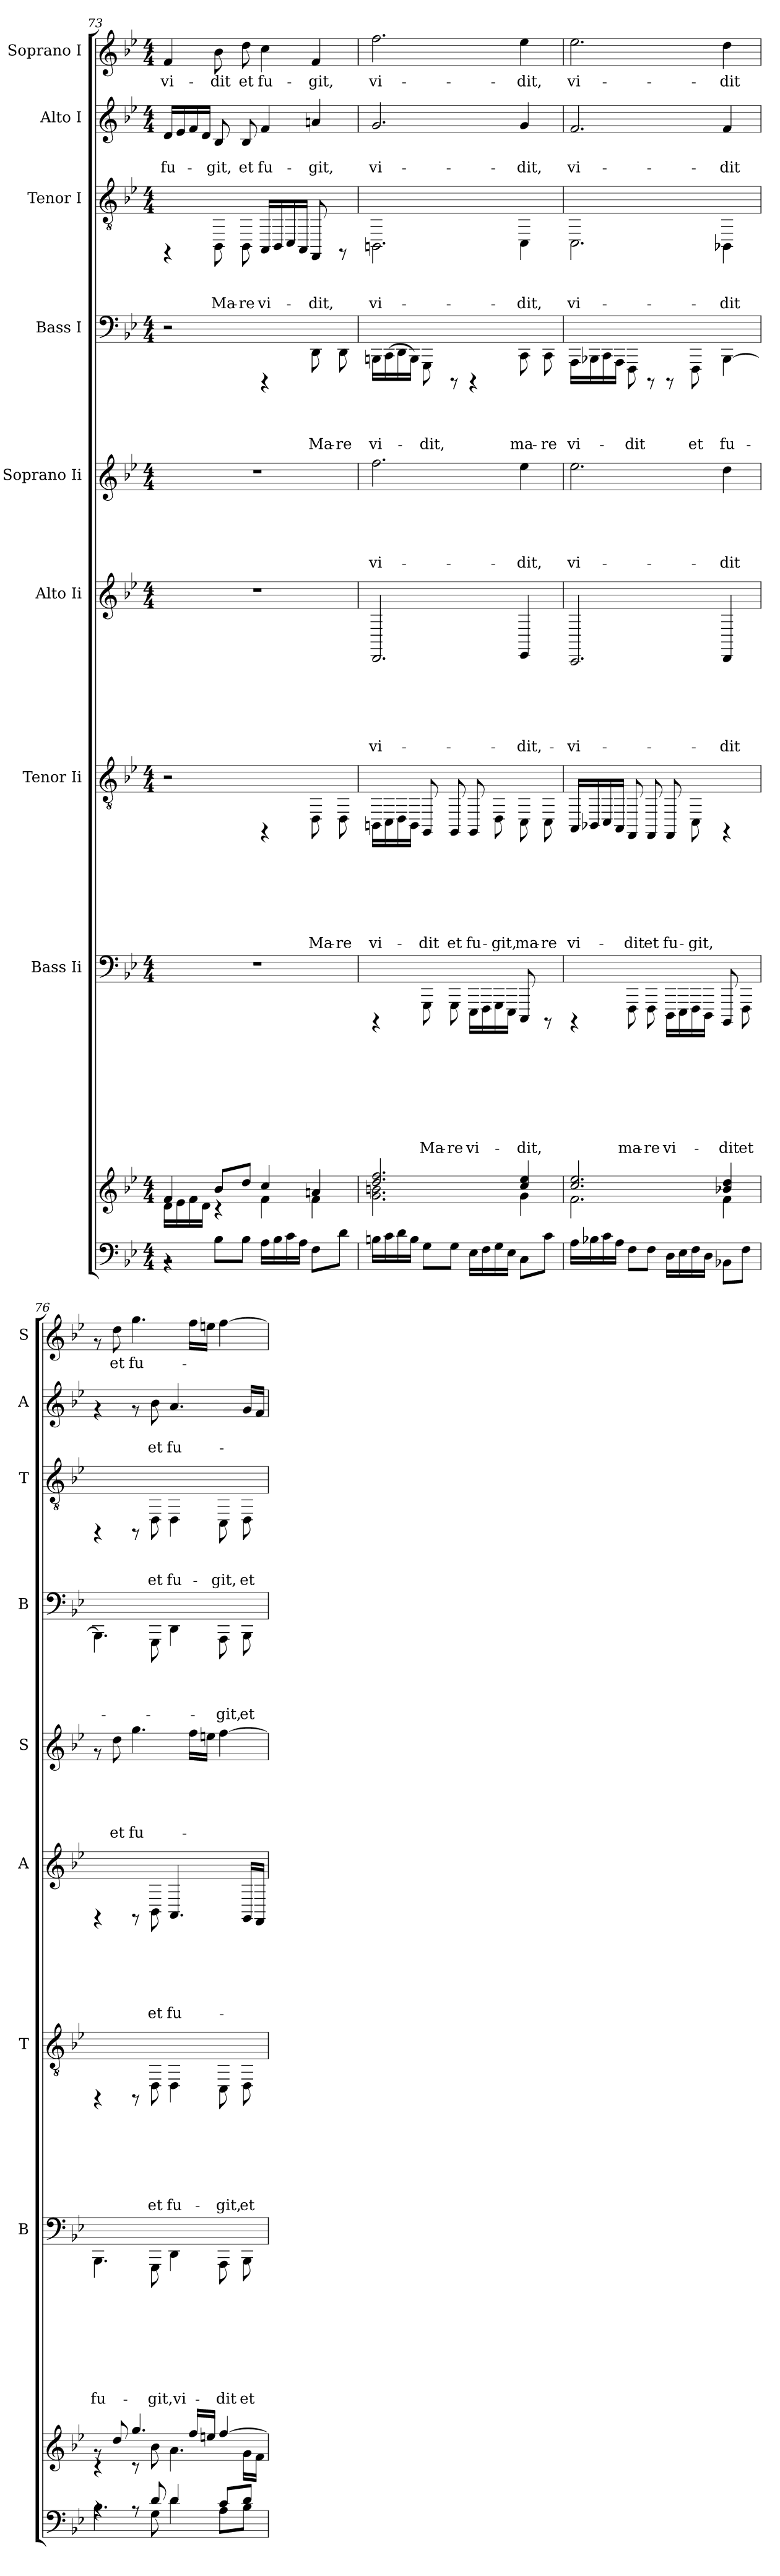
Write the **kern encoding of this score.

**kern	**kern	**kern	**text	**text	**text	**text	**text	**text	**text	**text	**kern	**text	**text	**text	**text	**text	**text	**text	**kern	**text	**text	**text	**text	**text	**text	**kern	**text	**text	**text	**text	**text	**kern	**text	**text	**text	**text	**kern	**text	**text	**text	**kern	**text	**text	**kern	**text
*part9	*part9	*part8	*part8	*part8	*part8	*part8	*part8	*part8	*part8	*part8	*part7	*part7	*part7	*part7	*part7	*part7	*part7	*part7	*part6	*part6	*part6	*part6	*part6	*part6	*part6	*part5	*part5	*part5	*part5	*part5	*part5	*part4	*part4	*part4	*part4	*part4	*part3	*part3	*part3	*part3	*part2	*part2	*part2	*part1	*part1
*staff10	*staff9	*staff8	*staff8	*staff8	*staff8	*staff8	*staff8	*staff8	*staff8	*staff8	*staff7	*staff7	*staff7	*staff7	*staff7	*staff7	*staff7	*staff7	*staff6	*staff6	*staff6	*staff6	*staff6	*staff6	*staff6	*staff5	*staff5	*staff5	*staff5	*staff5	*staff5	*staff4	*staff4	*staff4	*staff4	*staff4	*staff3	*staff3	*staff3	*staff3	*staff2	*staff2	*staff2	*staff1	*staff1
*	*	*I"Bass Ii	*	*	*	*	*	*	*	*	*I"Tenor Ii	*	*	*	*	*	*	*	*I"Alto Ii	*	*	*	*	*	*	*I"Soprano Ii	*	*	*	*	*	*I"Bass I	*	*	*	*	*I"Tenor I	*	*	*	*I"Alto I	*	*	*I"Soprano I	*
*	*	*I'B	*	*	*	*	*	*	*	*	*I'T	*	*	*	*	*	*	*	*I'A	*	*	*	*	*	*	*I'S	*	*	*	*	*	*I'B	*	*	*	*	*I'T	*	*	*	*I'A	*	*	*I'S	*
*clefF4	*clefG2	*clefF4	*	*	*	*	*	*	*	*	*clefGv2	*	*	*	*	*	*	*	*clefG2	*	*	*	*	*	*	*clefG2	*	*	*	*	*	*clefF4	*	*	*	*	*clefGv2	*	*	*	*clefG2	*	*	*clefG2	*
*k[b-e-]	*k[b-e-]	*k[b-e-]	*	*	*	*	*	*	*	*	*k[b-e-]	*	*	*	*	*	*	*	*k[b-e-]	*	*	*	*	*	*	*k[b-e-]	*	*	*	*	*	*k[b-e-]	*	*	*	*	*k[b-e-]	*	*	*	*k[b-e-]	*	*	*k[b-e-]	*
*B-:	*B-:	*B-:	*	*	*	*	*	*	*	*	*B-:	*	*	*	*	*	*	*	*B-:	*	*	*	*	*	*	*B-:	*	*	*	*	*	*B-:	*	*	*	*	*B-:	*	*	*	*B-:	*	*	*B-:	*
*M4/4	*M4/4	*M4/4	*	*	*	*	*	*	*	*	*M4/4	*	*	*	*	*	*	*	*M4/4	*	*	*	*	*	*	*M4/4	*	*	*	*	*	*M4/4	*	*	*	*	*M4/4	*	*	*	*M4/4	*	*	*M4/4	*
=73	=73	=73	=73	=73	=73	=73	=73	=73	=73	=73	=73	=73	=73	=73	=73	=73	=73	=73	=73	=73	=73	=73	=73	=73	=73	=73	=73	=73	=73	=73	=73	=73	=73	=73	=73	=73	=73	=73	=73	=73	=73	=73	=73	=73	=73
*^	*^	*	*	*	*	*	*	*	*	*	*	*	*	*	*	*	*	*	*	*	*	*	*	*	*	*	*	*	*	*	*	*	*	*	*	*	*	*	*	*	*	*	*	*	*
!	!	!	!	!	!	!	!	!	!	!	!	!	!	!	!	!	!	!	!	!	!	!	!	!	!	!	!	!	!	!	!	!	!	!	!	!	!	!	!	!	!	!	!	!	!LO:LY:b	!	!LO:LY:b
4rAA	2r	4f/	16d\LL	1r	.	.	.	.	.	.	.	.	2r	.	.	.	.	.	.	.	1r	.	.	.	.	.	.	1r	.	.	.	.	.	2r	.	.	.	.	4rFFF	.	.	.	16d/LL	.	fu-	4f/	vi-
.	.	.	16e-\	.	.	.	.	.	.	.	.	.	.	.	.	.	.	.	.	.	.	.	.	.	.	.	.	.	.	.	.	.	.	.	.	.	.	.	.	.	.	.	16e-/	.	.	.	.
.	.	.	16f\	.	.	.	.	.	.	.	.	.	.	.	.	.	.	.	.	.	.	.	.	.	.	.	.	.	.	.	.	.	.	.	.	.	.	.	.	.	.	.	16f/	.	.	.	.
.	.	.	16d\JJ	.	.	.	.	.	.	.	.	.	.	.	.	.	.	.	.	.	.	.	.	.	.	.	.	.	.	.	.	.	.	.	.	.	.	.	.	.	.	.	16d/JJ	.	.	.	.
!	!	!	!	!	!	!	!	!	!	!	!	!	!	!	!	!	!	!	!	!	!	!	!	!	!	!	!	!	!	!	!	!	!	!	!	!	!	!	!	!	!	!LO:LY:b	!	!	!LO:LY:b	!	!LO:LY:b
8B-\L	.	8b-/L	4rB	.	.	.	.	.	.	.	.	.	.	.	.	.	.	.	.	.	.	.	.	.	.	.	.	.	.	.	.	.	.	.	.	.	.	.	8BBB-\	.	.	Ma-	8B-/	.	-git,	8b-\	-dit
!	!	!	!	!	!	!	!	!	!	!	!	!	!	!	!	!	!	!	!	!	!	!	!	!	!	!	!	!	!	!	!	!	!	!	!	!	!	!	!	!	!	!LO:LY:b	!	!	!LO:LY:b	!	!LO:LY:b
8B-\J	.	8dd/J	.	.	.	.	.	.	.	.	.	.	.	.	.	.	.	.	.	.	.	.	.	.	.	.	.	.	.	.	.	.	.	.	.	.	.	.	8BBB-\	.	.	-re	8B-/	.	et	8dd\	et
!	!	!	!	!	!	!	!	!	!	!	!	!	!	!	!	!	!	!	!	!	!	!	!	!	!	!	!	!	!	!	!	!	!	!	!	!	!	!	!	!	!	!LO:LY:b	!	!	!LO:LY:b	!	!LO:LY:b
16A\LL	2ryy	4cc/	4f\	.	.	.	.	.	.	.	.	.	4rFFF	.	.	.	.	.	.	.	.	.	.	.	.	.	.	.	.	.	.	.	.	4rAAAA	.	.	.	.	16AAA/LL	.	.	vi-	4f/	.	fu-	4cc\	fu-
16B-\	.	.	.	.	.	.	.	.	.	.	.	.	.	.	.	.	.	.	.	.	.	.	.	.	.	.	.	.	.	.	.	.	.	.	.	.	.	.	16BBB-/	.	.	.	.	.	.	.	.
16c\	.	.	.	.	.	.	.	.	.	.	.	.	.	.	.	.	.	.	.	.	.	.	.	.	.	.	.	.	.	.	.	.	.	.	.	.	.	.	16CC/	.	.	.	.	.	.	.	.
16A\JJ	.	.	.	.	.	.	.	.	.	.	.	.	.	.	.	.	.	.	.	.	.	.	.	.	.	.	.	.	.	.	.	.	.	.	.	.	.	.	16AAA/JJ	.	.	.	.	.	.	.	.
!	!	!	!	!	!	!	!	!	!	!	!	!	!	!	!	!	!	!	!	!LO:LY:b	!	!	!	!	!	!	!	!	!	!	!	!	!	!	!	!	!	!LO:LY:b	!	!	!	!LO:LY:b	!	!	!LO:LY:b	!	!LO:LY:b
8F\L	.	4an/	4f\	.	.	.	.	.	.	.	.	.	8DD\	.	.	.	.	.	.	Ma-	.	.	.	.	.	.	.	.	.	.	.	.	.	8DD\	.	.	.	Ma-	8FFF/	.	.	-dit,	4an/	.	-git,	4f/	-git,
!	!	!	!	!	!	!	!	!	!	!	!	!	!	!	!	!	!	!	!	!LO:LY:b	!	!	!	!	!	!	!	!	!	!	!	!	!	!	!	!	!	!LO:LY:b	!	!	!	!	!	!	!	!	!
8d\J	.	.	.	.	.	.	.	.	.	.	.	.	8DD\	.	.	.	.	.	.	-re	.	.	.	.	.	.	.	.	.	.	.	.	.	8DD\	.	.	.	-re	8rFFF	.	.	.	.	.	.	.	.
*v	*v	*	*	*	*	*	*	*	*	*	*	*	*	*	*	*	*	*	*	*	*	*	*	*	*	*	*	*	*	*	*	*	*	*	*	*	*	*	*	*	*	*	*	*	*	*	*
=74	=74	=74	=74	=74	=74	=74	=74	=74	=74	=74	=74	=74	=74	=74	=74	=74	=74	=74	=74	=74	=74	=74	=74	=74	=74	=74	=74	=74	=74	=74	=74	=74	=74	=74	=74	=74	=74	=74	=74	=74	=74	=74	=74	=74	=74	=74
!	!	!	!	!	!	!	!	!	!	!	!	!	!	!	!	!	!	!	!LO:LY:b	!	!	!	!	!	!	!LO:LY:b	!	!	!	!	!	!LO:LY:b	!	!	!	!	!LO:LY:b	!	!	!	!LO:LY:b	!	!	!LO:LY:b	!	!LO:LY:b
16Bn\LL	2.dd/ 2.ff/	2.g\ 2.bn\	4rAAAA	.	.	.	.	.	.	.	.	16BBBn\LL	.	.	.	.	.	.	vi-	2.DD/	.	.	.	.	.	vi-	2.ff\	.	.	.	.	vi-	16BBBn\LL	.	.	.	vi-	2.BBBn\	.	.	vi-	2.g/	.	vi-	2.ff\	vi-
16c\	.	.	.	.	.	.	.	.	.	.	.	16CC\	.	.	.	.	.	.	.	.	.	.	.	.	.	.	.	.	.	.	.	.	(<16CC\	.	.	.	.	.	.	.	.	.	.	.	.	.
16d\	.	.	.	.	.	.	.	.	.	.	.	16DD\	.	.	.	.	.	.	.	.	.	.	.	.	.	.	.	.	.	.	.	.	16DD\	.	.	.	.	.	.	.	.	.	.	.	.	.
16B\JJ	.	.	.	.	.	.	.	.	.	.	.	16BBB\JJ	.	.	.	.	.	.	.	.	.	.	.	.	.	.	.	.	.	.	.	.	16BBB\JJ)	.	.	.	.	.	.	.	.	.	.	.	.	.
!	!	!	!	!	!	!	!	!	!	!	!LO:LY:b	!	!	!	!	!	!	!	!LO:LY:b	!	!	!	!	!	!	!	!	!	!	!	!	!	!	!	!	!	!LO:LY:b	!	!	!	!	!	!	!	!	!
8G\L	.	.	8GGG\	.	.	.	.	.	.	.	Ma-	8GGG/	.	.	.	.	.	.	-dit	.	.	.	.	.	.	.	.	.	.	.	.	.	8GGG\	.	.	.	-dit,	.	.	.	.	.	.	.	.	.
!	!	!	!	!	!	!	!	!	!	!	!LO:LY:b	!	!	!	!	!	!	!	!LO:LY:b	!	!	!	!	!	!	!	!	!	!	!	!	!	!	!	!	!	!	!	!	!	!	!	!	!	!	!
8G\J	.	.	8GGG\	.	.	.	.	.	.	.	-re	8GGG/	.	.	.	.	.	.	et	.	.	.	.	.	.	.	.	.	.	.	.	.	8rAAAA	.	.	.	.	.	.	.	.	.	.	.	.	.
!	!	!	!	!	!	!	!	!	!	!	!LO:LY:b	!	!	!	!	!	!	!	!LO:LY:b	!	!	!	!	!	!	!	!	!	!	!	!	!	!	!	!	!	!	!	!	!	!	!	!	!	!	!
16E-\LL	.	.	16EEE-\LL	.	.	.	.	.	.	.	vi-	8GGG/	.	.	.	.	.	.	fu-	.	.	.	.	.	.	.	.	.	.	.	.	.	4rAAAA	.	.	.	.	.	.	.	.	.	.	.	.	.
16F\	.	.	16FFF\	.	.	.	.	.	.	.	.	.	.	.	.	.	.	.	.	.	.	.	.	.	.	.	.	.	.	.	.	.	.	.	.	.	.	.	.	.	.	.	.	.	.	.
!	!	!	!	!	!	!	!	!	!	!	!	!	!	!	!	!	!	!	!LO:LY:b	!	!	!	!	!	!	!	!	!	!	!	!	!	!	!	!	!	!	!	!	!	!	!	!	!	!	!
16G\	.	.	16GGG\	.	.	.	.	.	.	.	.	8DD\	.	.	.	.	.	.	-git,	.	.	.	.	.	.	.	.	.	.	.	.	.	.	.	.	.	.	.	.	.	.	.	.	.	.	.
16E-\JJ	.	.	16EEE-\JJ	.	.	.	.	.	.	.	.	.	.	.	.	.	.	.	.	.	.	.	.	.	.	.	.	.	.	.	.	.	.	.	.	.	.	.	.	.	.	.	.	.	.	.
!	!	!	!	!	!	!	!	!	!	!	!LO:LY:b	!	!	!	!	!	!	!	!LO:LY:b	!	!	!	!	!	!	!LO:LY:b	!	!	!	!	!	!LO:LY:b	!	!	!	!	!LO:LY:b	!	!	!	!LO:LY:b	!	!	!LO:LY:b	!	!LO:LY:b
8C\L	4cc/ 4ee-/	4g\	8CCC/	.	.	.	.	.	.	.	-dit,	8CC\	.	.	.	.	.	.	ma-	4EE-/	.	.	.	.	.	-dit,-	4ee-\	.	.	.	.	-dit,	8CC\	.	.	.	ma-	4CC\	.	.	-dit,	4g/	.	-dit,	4ee-\	-dit,
!	!	!	!	!	!	!	!	!	!	!	!	!	!	!	!	!	!	!	!LO:LY:b	!	!	!	!	!	!	!	!	!	!	!	!	!	!	!	!	!	!LO:LY:b	!	!	!	!	!	!	!	!	!
8c\J	.	.	8rAAAA	.	.	.	.	.	.	.	.	8CC\	.	.	.	.	.	.	-re	.	.	.	.	.	.	.	.	.	.	.	.	.	8CC\	.	.	.	-re	.	.	.	.	.	.	.	.	.
=75	=75	=75	=75	=75	=75	=75	=75	=75	=75	=75	=75	=75	=75	=75	=75	=75	=75	=75	=75	=75	=75	=75	=75	=75	=75	=75	=75	=75	=75	=75	=75	=75	=75	=75	=75	=75	=75	=75	=75	=75	=75	=75	=75	=75	=75	=75
!	!	!	!	!	!	!	!	!	!	!	!	!	!	!	!	!	!	!	!LO:LY:b	!	!	!	!	!	!	!LO:LY:b	!	!	!	!	!	!LO:LY:b	!	!	!	!	!LO:LY:b	!	!	!	!LO:LY:b	!	!	!LO:LY:b	!	!LO:LY:b
16A\LL	2.cc/ 2.ee-/	2.f\	4rAAAA	.	.	.	.	.	.	.	.	16AAA/LL	.	.	.	.	.	.	vi-	2.CC/	.	.	.	.	.	-vi-	2.ee-\	.	.	.	.	vi-	16AAA\LL	.	.	.	vi-	2.CC\	.	.	vi-	2.f/	.	vi-	2.ee-\	vi-
16B-X\	.	.	.	.	.	.	.	.	.	.	.	16BBB-X/	.	.	.	.	.	.	.	.	.	.	.	.	.	.	.	.	.	.	.	.	16BBB-X\	.	.	.	.	.	.	.	.	.	.	.	.	.
16c\	.	.	.	.	.	.	.	.	.	.	.	16CC/	.	.	.	.	.	.	.	.	.	.	.	.	.	.	.	.	.	.	.	.	16CC\	.	.	.	.	.	.	.	.	.	.	.	.	.
16A\JJ	.	.	.	.	.	.	.	.	.	.	.	16AAA/JJ	.	.	.	.	.	.	.	.	.	.	.	.	.	.	.	.	.	.	.	.	16AAA\JJ	.	.	.	.	.	.	.	.	.	.	.	.	.
!	!	!	!	!	!	!	!	!	!	!	!LO:LY:b	!	!	!	!	!	!	!	!LO:LY:b	!	!	!	!	!	!	!	!	!	!	!	!	!	!	!	!	!	!LO:LY:b	!	!	!	!	!	!	!	!	!
8F\L	.	.	8FFF\	.	.	.	.	.	.	.	ma-	8FFF/	.	.	.	.	.	.	-dit	.	.	.	.	.	.	.	.	.	.	.	.	.	8FFF\	.	.	.	-dit	.	.	.	.	.	.	.	.	.
!	!	!	!	!	!	!	!	!	!	!	!LO:LY:b	!	!	!	!	!	!	!	!LO:LY:b	!	!	!	!	!	!	!	!	!	!	!	!	!	!	!	!	!	!	!	!	!	!	!	!	!	!	!
8F\J	.	.	8FFF\	.	.	.	.	.	.	.	-re	8FFF/	.	.	.	.	.	.	et	.	.	.	.	.	.	.	.	.	.	.	.	.	8rAAAA	.	.	.	.	.	.	.	.	.	.	.	.	.
!	!	!	!	!	!	!	!	!	!	!	!LO:LY:b	!	!	!	!	!	!	!	!LO:LY:b	!	!	!	!	!	!	!	!	!	!	!	!	!	!	!	!	!	!	!	!	!	!	!	!	!	!	!
16D\LL	.	.	16DDD\LL	.	.	.	.	.	.	.	vi-	8FFF/	.	.	.	.	.	.	fu-	.	.	.	.	.	.	.	.	.	.	.	.	.	8rAAAA	.	.	.	.	.	.	.	.	.	.	.	.	.
16E-\	.	.	16EEE-\	.	.	.	.	.	.	.	.	.	.	.	.	.	.	.	.	.	.	.	.	.	.	.	.	.	.	.	.	.	.	.	.	.	.	.	.	.	.	.	.	.	.	.
!	!	!	!	!	!	!	!	!	!	!	!	!	!	!	!	!	!	!	!LO:LY:b	!	!	!	!	!	!	!	!	!	!	!	!	!	!	!	!	!	!LO:LY:b	!	!	!	!	!	!	!	!	!
16F\	.	.	16FFF\	.	.	.	.	.	.	.	.	8CC\	.	.	.	.	.	.	-git,	.	.	.	.	.	.	.	.	.	.	.	.	.	8FFF\	.	.	.	et	.	.	.	.	.	.	.	.	.
16D\JJ	.	.	16DDD\JJ	.	.	.	.	.	.	.	.	.	.	.	.	.	.	.	.	.	.	.	.	.	.	.	.	.	.	.	.	.	.	.	.	.	.	.	.	.	.	.	.	.	.	.
!	!	!	!	!	!	!	!	!	!	!	!LO:LY:b	!	!	!	!	!	!	!	!	!	!	!	!	!	!	!LO:LY:b	!	!	!	!	!	!LO:LY:b	!	!	!	!	!LO:LY:b	!	!	!	!LO:LY:b	!	!	!LO:LY:b	!	!LO:LY:b
8BB-X\L	4b-X/ 4dd/	4f\	8BBBB-/	.	.	.	.	.	.	.	-dit	4rFFF	.	.	.	.	.	.	.	4DD/	.	.	.	.	.	-dit	4dd\	.	.	.	.	-dit	[>4BBB-\	.	.	.	fu-	4BBB-X\	.	.	-dit	4f/	.	-dit	4dd\	-dit
!	!	!	!	!	!	!	!	!	!	!	!LO:LY:b	!	!	!	!	!	!	!	!	!	!	!	!	!	!	!	!	!	!	!	!	!	!	!	!	!	!	!	!	!	!	!	!	!	!	!
8F\J	.	.	8FFF\	.	.	.	.	.	.	.	et	.	.	.	.	.	.	.	.	.	.	.	.	.	.	.	.	.	.	.	.	.	.	.	.	.	.	.	.	.	.	.	.	.	.	.
!!LO:PB:g=z
=76	=76	=76	=76	=76	=76	=76	=76	=76	=76	=76	=76	=76	=76	=76	=76	=76	=76	=76	=76	=76	=76	=76	=76	=76	=76	=76	=76	=76	=76	=76	=76	=76	=76	=76	=76	=76	=76	=76	=76	=76	=76	=76	=76	=76	=76	=76
*^	*	*	*	*	*	*	*	*	*	*	*	*	*	*	*	*	*	*	*	*	*	*	*	*	*	*	*	*	*	*	*	*	*	*	*	*	*	*	*	*	*	*	*	*	*	*
!	!	!	!	!	!	!	!	!	!	!	!	!LO:LY:b	!	!	!	!	!	!	!	!	!	!	!	!	!	!	!	!	!	!	!	!	!	!	!	!	!	!	!	!	!	!	!	!	!	!	!
4rG	4.B-\	8rg	4rc	4.BBB-\	.	.	.	.	.	.	.	fu-	4rFFF	.	.	.	.	.	.	.	4rFF	.	.	.	.	.	.	8rf	.	.	.	.	.	4.BBB-\]	.	.	.	.	4rFFF	.	.	.	4rf	.	.	8rf	.
!	!	!	!	!	!	!	!	!	!	!	!	!	!	!	!	!	!	!	!	!	!	!	!	!	!	!	!	!	!	!	!	!	!LO:LY:b	!	!	!	!	!	!	!	!	!	!	!	!	!	!LO:LY:b
.	.	8dd/	.	.	.	.	.	.	.	.	.	.	.	.	.	.	.	.	.	.	.	.	.	.	.	.	.	8dd\	.	.	.	.	et	.	.	.	.	.	.	.	.	.	.	.	.	8dd\	et
!	!	!	!	!	!	!	!	!	!	!	!	!	!	!	!	!	!	!	!	!	!	!	!	!	!	!	!	!	!	!	!	!	!LO:LY:b	!	!	!	!	!	!	!	!	!	!	!	!	!	!LO:LY:b
8rG	.	4.gg/	8rc	.	.	.	.	.	.	.	.	.	8rFFF	.	.	.	.	.	.	.	8rFF	.	.	.	.	.	.	4.gg\	.	.	.	.	fu-	.	.	.	.	.	8rFFF	.	.	.	8rf	.	.	4.gg\	fu-
!	!	!	!	!	!	!	!	!	!	!	!	!LO:LY:b	!	!	!	!	!	!	!	!LO:LY:b	!	!	!	!	!	!	!LO:LY:b	!	!	!	!	!	!	!	!	!	!	!	!	!	!	!LO:LY:b	!	!	!LO:LY:b	!	!
8d/	8G\	.	8b-\	8GGG\	.	.	.	.	.	.	.	-git,vi-	8DD\	.	.	.	.	.	.	et	8BB-\	.	.	.	.	.	et	.	.	.	.	.	.	8GGG\	.	.	.	.	8DD\	.	.	et	8b-\	.	et	.	.
!	!	!	!	!	!	!	!	!	!	!	!	!	!	!	!	!	!	!	!	!LO:LY:b	!	!	!	!	!	!	!LO:LY:b	!	!	!	!	!	!	!	!	!	!	!	!	!	!	!LO:LY:b	!	!	!LO:LY:b	!	!
4d/	4d\	.	4.a\	4DD\	.	.	.	.	.	.	.	.	4DD\	.	.	.	.	.	.	fu-	4.AA/	.	.	.	.	.	fu-	.	.	.	.	.	.	4DD\	.	.	.	.	4DD\	.	.	fu-	4.a/	.	fu-	.	.
.	.	16ff/LL	.	.	.	.	.	.	.	.	.	.	.	.	.	.	.	.	.	.	.	.	.	.	.	.	.	16ff\LL	.	.	.	.	.	.	.	.	.	.	.	.	.	.	.	.	.	16ff\LL	.
.	.	16een/JJ	.	.	.	.	.	.	.	.	.	.	.	.	.	.	.	.	.	.	.	.	.	.	.	.	.	16een\JJ	.	.	.	.	.	.	.	.	.	.	.	.	.	.	.	.	.	16een\JJ	.
!	!	!	!	!	!	!	!	!	!	!	!	!LO:LY:b	!	!	!	!	!	!	!	!LO:LY:b	!	!	!	!	!	!	!	!	!	!	!	!	!	!	!	!	!	!LO:LY:b	!	!	!	!LO:LY:b	!	!	!	!	!
8c/L	8A\L	[>4ff/	.	8AAA\	.	.	.	.	.	.	.	-dit	8CC\	.	.	.	.	.	.	-git,	.	.	.	.	.	.	.	[>4ff\	.	.	.	.	.	8AAA\	.	.	.	-git,	8CC\	.	.	-git,	.	.	.	[>4ff\	.
!	!	!	!	!	!	!	!	!	!	!	!	!LO:LY:b	!	!	!	!	!	!	!	!LO:LY:b	!	!	!	!	!	!	!	!	!	!	!	!	!	!	!	!	!	!LO:LY:b	!	!	!	!LO:LY:b	!	!	!	!	!
8d/J	8B-\J	.	16g\LL	8BBB-\	.	.	.	.	.	.	.	et	8DD\	.	.	.	.	.	.	et	16GG/LL	.	.	.	.	.	.	.	.	.	.	.	.	8BBB-\	.	.	.	et	8DD\	.	.	et	16g/LL	.	.	.	.
.	.	.	16f\JJ	.	.	.	.	.	.	.	.	.	.	.	.	.	.	.	.	.	16FF/JJ	.	.	.	.	.	.	.	.	.	.	.	.	.	.	.	.	.	.	.	.	.	16f/JJ	.	.	.	.
*v	*v	*	*	*	*	*	*	*	*	*	*	*	*	*	*	*	*	*	*	*	*	*	*	*	*	*	*	*	*	*	*	*	*	*	*	*	*	*	*	*	*	*	*	*	*	*	*
*	*v	*v	*	*	*	*	*	*	*	*	*	*	*	*	*	*	*	*	*	*	*	*	*	*	*	*	*	*	*	*	*	*	*	*	*	*	*	*	*	*	*	*	*	*	*	*
=	=	=	=	=	=	=	=	=	=	=	=	=	=	=	=	=	=	=	=	=	=	=	=	=	=	=	=	=	=	=	=	=	=	=	=	=	=	=	=	=	=	=	=	=	=
*-	*-	*-	*-	*-	*-	*-	*-	*-	*-	*-	*-	*-	*-	*-	*-	*-	*-	*-	*-	*-	*-	*-	*-	*-	*-	*-	*-	*-	*-	*-	*-	*-	*-	*-	*-	*-	*-	*-	*-	*-	*-	*-	*-	*-	*-
